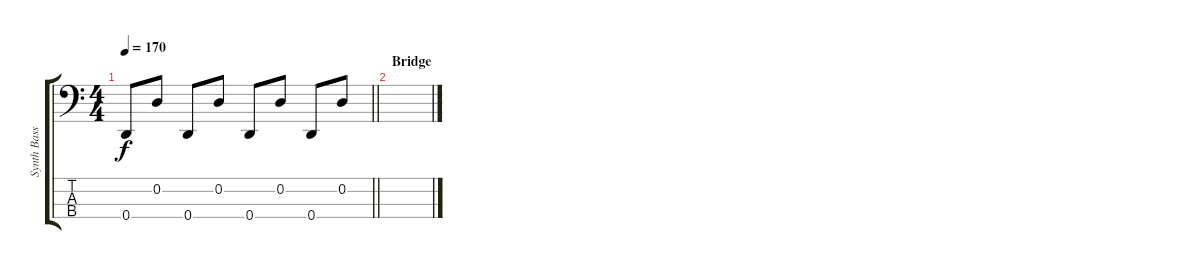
\track ("Synth Bass" "Synth Bass") {instrument synthbass1}
\staff {score tabs}
\tuning (G2 D2 A1 D1) {hide}
\ts (4 4)
\tempo 170
\clef f4
\barLineRight lightlight
\ks c
0.4.8{dy f} 0.2.8 0.4.8 0.2.8 0.4.8 0.2.8 0.4.8 0.2.8 |
\section ("" "Bridge")
